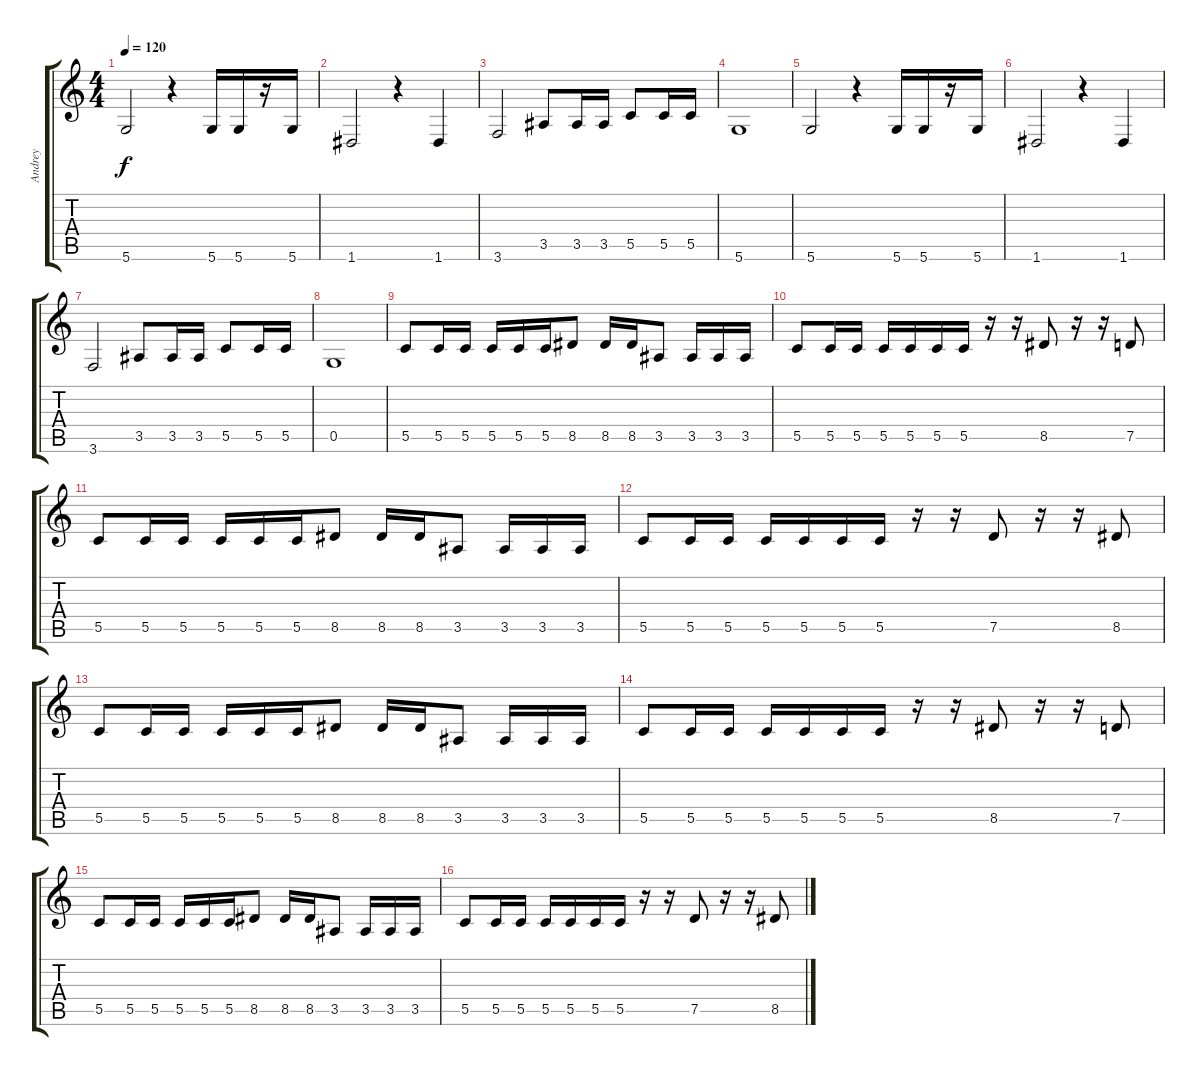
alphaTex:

\track ("Andrey" "Andrey") {instrument electricbassfinger}
\staff {score tabs}
\tuning (D4 A3 F3 C3 G2 D2) {hide}
\ts (4 4)
\tempo 120
\clef g2
\ks c
5.6.2{dy f} r.4 5.6.16 5.6.16 r.16 5.6.16 |
1.6.2 r.4 1.6.4 |
3.6.2 3.5.8 3.5.16 3.5.16 5.5.8 5.5.16 5.5.16 |
5.6.1 |
5.6.2 r.4 5.6.16 5.6.16 r.16 5.6.16 |
1.6.2 r.4 1.6.4 |
3.6.2 3.5.8 3.5.16 3.5.16 5.5.8 5.5.16 5.5.16 |
0.5.1 |
5.5.8 5.5.16 5.5.16 5.5.16 5.5.16 5.5.16 8.5.8 8.5.16 8.5.16 3.5.8 3.5.16 3.5.16 3.5.16 |
5.5.8 5.5.16 5.5.16 5.5.16 5.5.16 5.5.16 5.5.16 r.16 r.16 8.5.8 r.16 r.16 7.5.8 |
5.5.8 5.5.16 5.5.16 5.5.16 5.5.16 5.5.16 8.5.8 8.5.16 8.5.16 3.5.8 3.5.16 3.5.16 3.5.16 |
5.5.8 5.5.16 5.5.16 5.5.16 5.5.16 5.5.16 5.5.16 r.16 r.16 7.5.8 r.16 r.16 8.5.8 |
5.5.8 5.5.16 5.5.16 5.5.16 5.5.16 5.5.16 8.5.8 8.5.16 8.5.16 3.5.8 3.5.16 3.5.16 3.5.16 |
5.5.8 5.5.16 5.5.16 5.5.16 5.5.16 5.5.16 5.5.16 r.16 r.16 8.5.8 r.16 r.16 7.5.8 |
5.5.8 5.5.16 5.5.16 5.5.16 5.5.16 5.5.16 8.5.8 8.5.16 8.5.16 3.5.8 3.5.16 3.5.16 3.5.16 |
5.5.8 5.5.16 5.5.16 5.5.16 5.5.16 5.5.16 5.5.16 r.16 r.16 7.5.8 r.16 r.16 8.5{ss}.8
